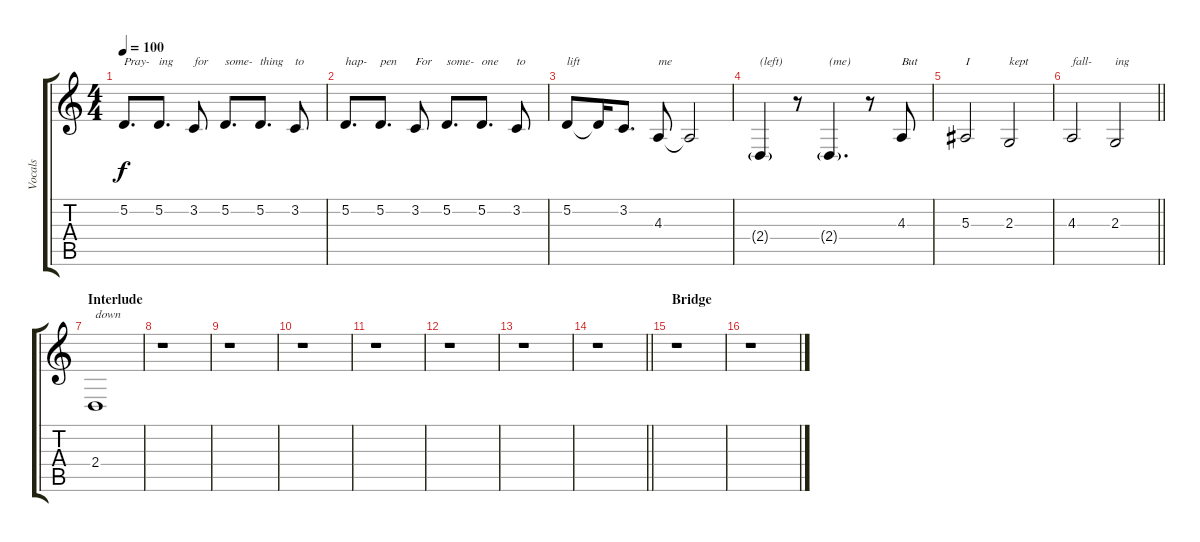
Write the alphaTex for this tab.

\track ("Vocals" "Vocals") {instrument trumpet}
\staff {score tabs}
\tuning (D4 A3 F3 C3 G2 D2) {hide}
\ts (4 4)
\tempo 100
\clef g2
\ks c
5.2.8{d txt "Pray-" dy f} 5.2.8{d txt "ing"} 3.2.8{txt "for"} 5.2.8{d txt "some-"} 5.2.8{d txt "thing"} 3.2.8{txt "to"} |
5.2.8{d txt "hap-"} 5.2.8{d txt "pen"} 3.2.8{txt "For"} 5.2.8{d txt "some-"} 5.2.8{d txt "one"} 3.2.8{txt "to"} |
5.2.8{txt "lift"} 5.2{t}.16 3.2.8{d} 4.3.8{txt "me"} 4.3{t}.2 |
2.4{g}.4{txt "(left)"} r.8 2.4{g}.4{d txt "(me)"} r.8 4.3.8{txt "But"} |
5.3.2{txt "I"} 2.3.2{txt "kept"} |
\barLineRight lightlight
4.3.2{txt "fall-"} 2.3.2{txt "ing"} |
\section ("" "Interlude")
2.4.1{txt "down"} |
r.1 |
r.1 |
r.1 |
r.1 |
r.1 |
r.1 |
\barLineRight lightlight
r.1 |
\section ("" "Bridge")
r.1 |
r.1
